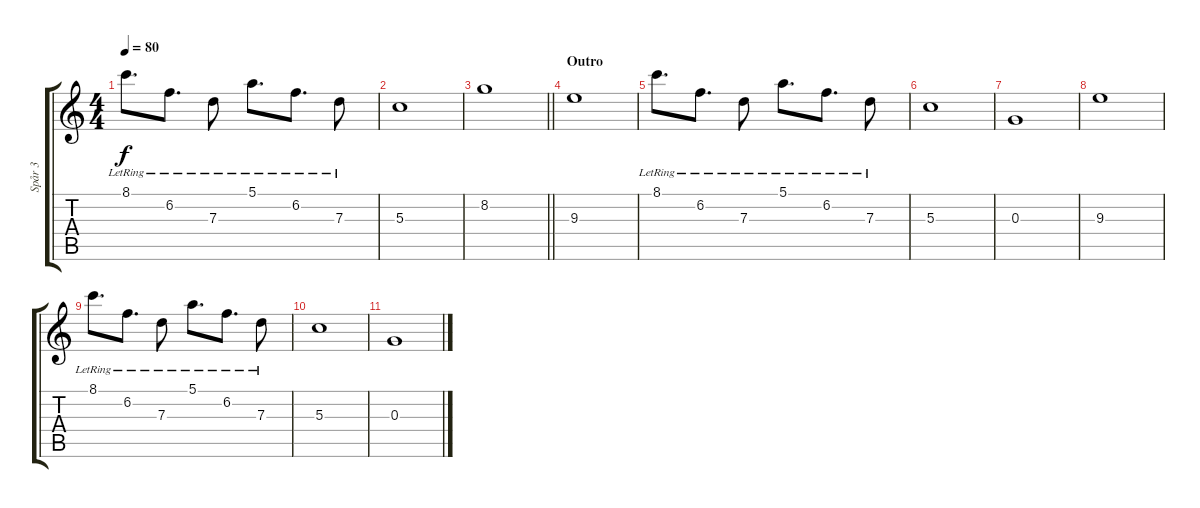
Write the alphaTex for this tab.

\track ("Spår 3" "Spår 3") {instrument distortionguitar}
\staff {score tabs}
\tuning (E4 B3 G3 D3 A2 D2) {hide}
\ts (4 4)
\tempo 80
\clef g2
\ks c
8.1{lr}.8{d dy f} 6.2{lr}.8{d} 7.3{lr}.8 5.1{lr}.8{d} 6.2{lr}.8{d} 7.3{lr}.8 |
5.3.1 |
\barLineRight lightlight
8.2.1 |
\section ("" "Outro")
9.3.1 |
8.1{lr}.8{d} 6.2{lr}.8{d} 7.3{lr}.8 5.1{lr}.8{d} 6.2{lr}.8{d} 7.3{lr}.8 |
5.3.1 |
0.3.1 |
9.3.1 |
8.1{lr}.8{d} 6.2{lr}.8{d} 7.3{lr}.8 5.1{lr}.8{d} 6.2{lr}.8{d} 7.3{lr}.8 |
5.3.1 |
0.3.1
